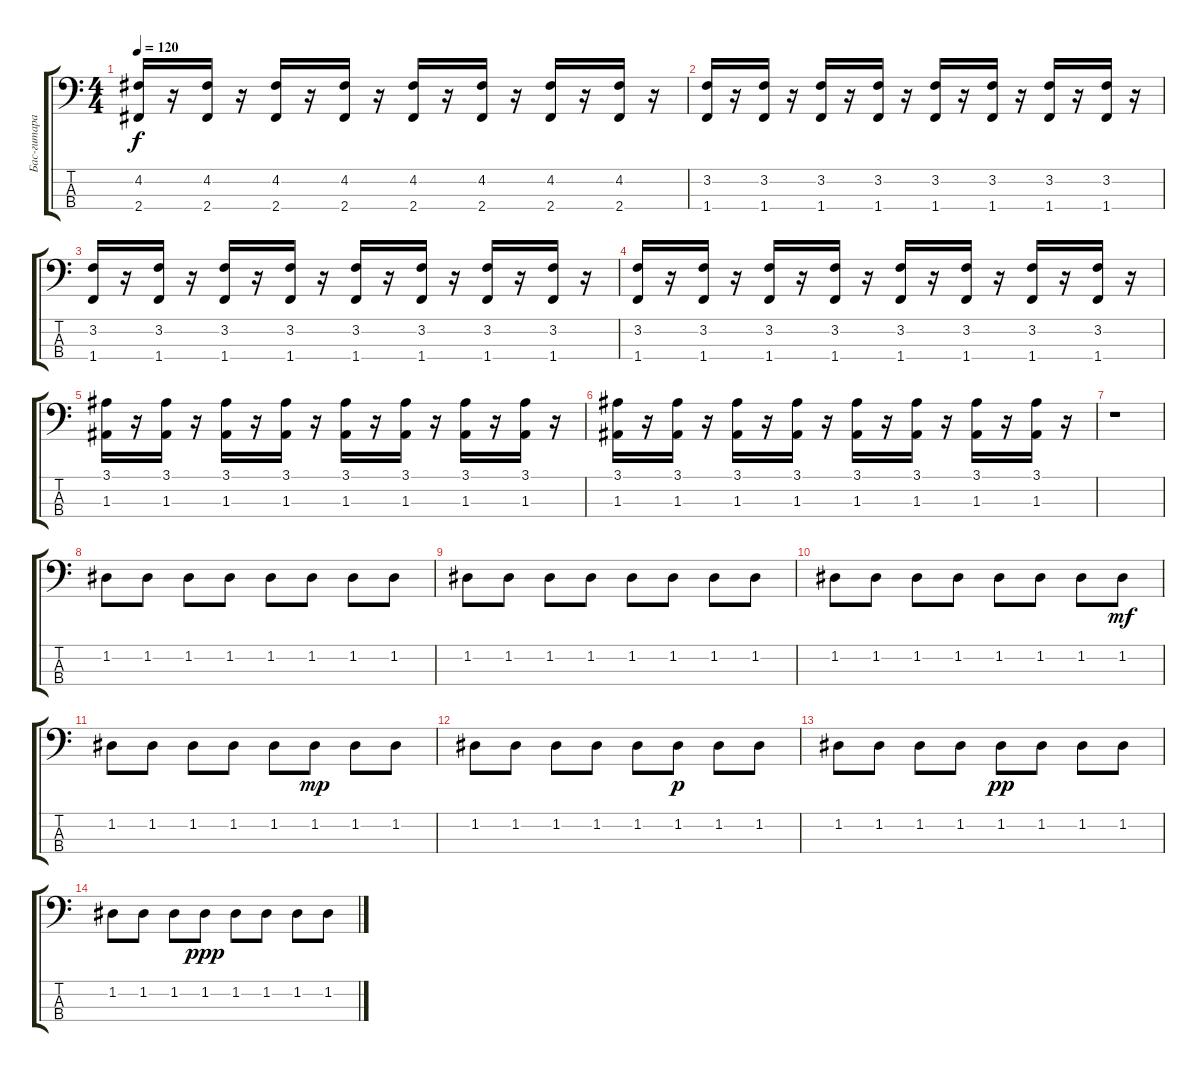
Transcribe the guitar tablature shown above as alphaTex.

\track ("Бас-гитара" "Бас-гитара") {instrument synthbass2}
\staff {score tabs}
\tuning (G2 D2 A1 E1) {hide}
\ts (4 4)
\tempo 120
\clef f4
\ks c
(4.2 2.4).16{dy f} r.16 (4.2 2.4).16 r.16 (4.2 2.4).16 r.16 (4.2 2.4).16 r.16 (4.2 2.4).16 r.16 (4.2 2.4).16 r.16 (4.2 2.4).16 r.16 (4.2 2.4).16 r.16 |
(3.2 1.4).16 r.16 (3.2 1.4).16 r.16 (3.2 1.4).16 r.16 (3.2 1.4).16 r.16 (3.2 1.4).16 r.16 (3.2 1.4).16 r.16 (3.2 1.4).16 r.16 (3.2 1.4).16 r.16 |
(3.2 1.4).16 r.16 (3.2 1.4).16 r.16 (3.2 1.4).16 r.16 (3.2 1.4).16 r.16 (3.2 1.4).16 r.16 (3.2 1.4).16 r.16 (3.2 1.4).16 r.16 (3.2 1.4).16 r.16 |
(3.2 1.4).16 r.16 (3.2 1.4).16 r.16 (3.2 1.4).16 r.16 (3.2 1.4).16 r.16 (3.2 1.4).16 r.16 (3.2 1.4).16 r.16 (3.2 1.4).16 r.16 (3.2 1.4).16 r.16 |
(3.1 1.3).16 r.16 (3.1 1.3).16 r.16 (3.1 1.3).16 r.16 (3.1 1.3).16 r.16 (3.1 1.3).16 r.16 (3.1 1.3).16 r.16 (3.1 1.3).16 r.16 (3.1 1.3).16 r.16 |
(3.1 1.3).16 r.16 (3.1 1.3).16 r.16 (3.1 1.3).16 r.16 (3.1 1.3).16 r.16 (3.1 1.3).16 r.16 (3.1 1.3).16 r.16 (3.1 1.3).16 r.16 (3.1 1.3).16 r.16 |
r.1 |
1.2.8 1.2.8 1.2.8 1.2.8 1.2.8 1.2.8 1.2.8 1.2.8 |
1.2.8 1.2.8 1.2.8 1.2.8 1.2.8 1.2.8 1.2.8 1.2.8 |
1.2.8 1.2.8 1.2.8 1.2.8 1.2.8 1.2.8 1.2.8 1.2.8{dy mf} |
1.2.8 1.2.8 1.2.8 1.2.8 1.2.8 1.2.8{dy mp} 1.2.8 1.2.8 |
1.2.8 1.2.8 1.2.8 1.2.8 1.2.8 1.2.8{dy p} 1.2.8 1.2.8 |
1.2.8 1.2.8 1.2.8 1.2.8 1.2.8{dy pp} 1.2.8 1.2.8 1.2.8 |
1.2.8 1.2.8 1.2.8 1.2.8{dy ppp} 1.2.8 1.2.8 1.2.8 1.2.8
